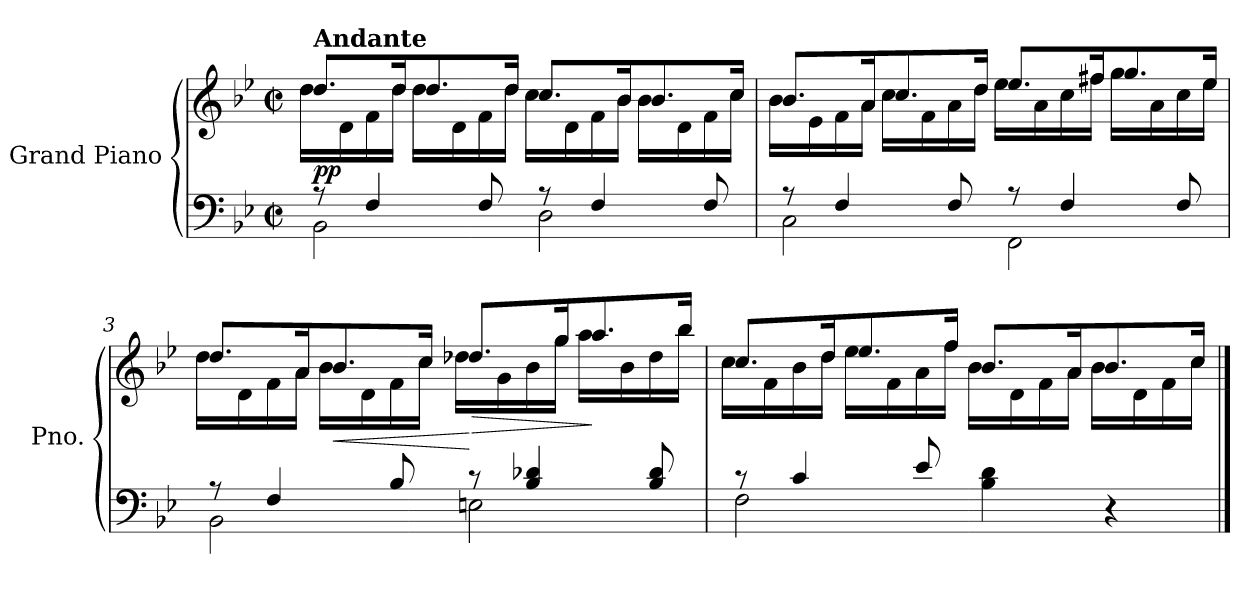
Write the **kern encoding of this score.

**kern	**kern	**dynam
*part1	*part1	*part1
*staff2	*staff1	*staff1/2
*I"Grand Piano	*	*
*I'Pno.	*	*
*clefF4	*clefG2	*
*k[b-e-]	*k[b-e-]	*
*M2/2	*M2/2	*
*met(c|)	*met(c|)	*
=1	=1	=1
*^	*^	*
!	!	!LO:TX:a:B:t=Andante	!	!
!	!	!	!	!LO:DY:b
8r	2BB-\	8.dd/L	16dd\LL	pp
.	.	.	16d\	.
4F/	.	.	16f\	.
.	.	16dd/K	16dd\JJ	.
.	.	8.dd/	16dd\LL	.
.	.	.	16d\	.
8F/	.	.	16f\	.
.	.	16dd/Jk	16dd\JJ	.
8r	2D\	8.cc/L	16cc\LL	.
.	.	.	16d\	.
4F/	.	.	16f\	.
.	.	16b-/K	16b-\JJ	.
.	.	8.b-/	16b-\LL	.
.	.	.	16d\	.
8F/	.	.	16f\	.
.	.	16cc/Jk	16cc\JJ	.
!!LO:LB:g=z	!!
=2	=2	=2	=2	=2
8r	2C\	8.b-/L	16b-\LL	.
.	.	.	16e-\	.
4F/	.	.	16f\	.
.	.	16a/K	16a\JJ	.
.	.	8.cc/	16cc\LL	.
.	.	.	16f\	.
8F/	.	.	16a\	.
.	.	16dd/Jk	16dd\JJ	.
8r	2FF\	8.ee-/L	16ee-\LL	.
.	.	.	16a\	.
4F/	.	.	16cc\	.
.	.	16ff#X/K	16ff#\JJ	.
.	.	8.gg/	16gg\LL	.
.	.	.	16a\	.
8F/	.	.	16cc\	.
.	.	16ee-/Jk	16ee-\JJ	.
=3	=3	=3	=3	=3
8r	2BB-\	8.dd/L	16dd\LL	.
.	.	.	16d\	.
4F/	.	.	16f\	.
.	.	16a/K	16a\JJ	.
!	!	!	!	!LO:HP:b
.	.	8.b-/	16b-\LL	<
.	.	.	16d\	.
8B-/	.	.	16f\	.
.	.	16cc/Jk	16cc\JJ	.
!	!	!	!	!LO:HP:n=1:b
8r	2En\	8.dd-X/L	16dd-\LL	[ >
.	.	.	16g\	.
4B-/ 4d-X/	.	.	16b-\	.
.	.	16gg/K	16gg\JJ	.
.	.	8.aa/	16aa\LL	]
.	.	.	16b-\	.
8B-/ 8d-/	.	.	16dd-\	.
.	.	16bb-/Jk	16bb-\JJ	.
=4	=4	=4	=4	=4
8r	2F\	8.cc/L	16cc\LL	.
.	.	.	16f\	.
4c/	.	.	16b-\	.
.	.	16dd/K	16dd\JJ	.
.	.	8.ee-/	16ee-\LL	.
.	.	.	16f\	.
8e-/	.	.	16a\	.
.	.	16ff/Jk	16ff\JJ	.
4B-\ 4d\	2ryy	8.b-/L	16b-\LL	.
.	.	.	16d\	.
.	.	.	16f\	.
.	.	16a/K	16a\JJ	.
4r	.	8.b-/	16b-\LL	.
.	.	.	16d\	.
.	.	.	16f\	.
.	.	16cc/Jk	16cc\JJ	.
*v	*v	*	*	*
*	*v	*v	*
==	==	==
*-	*-	*-
